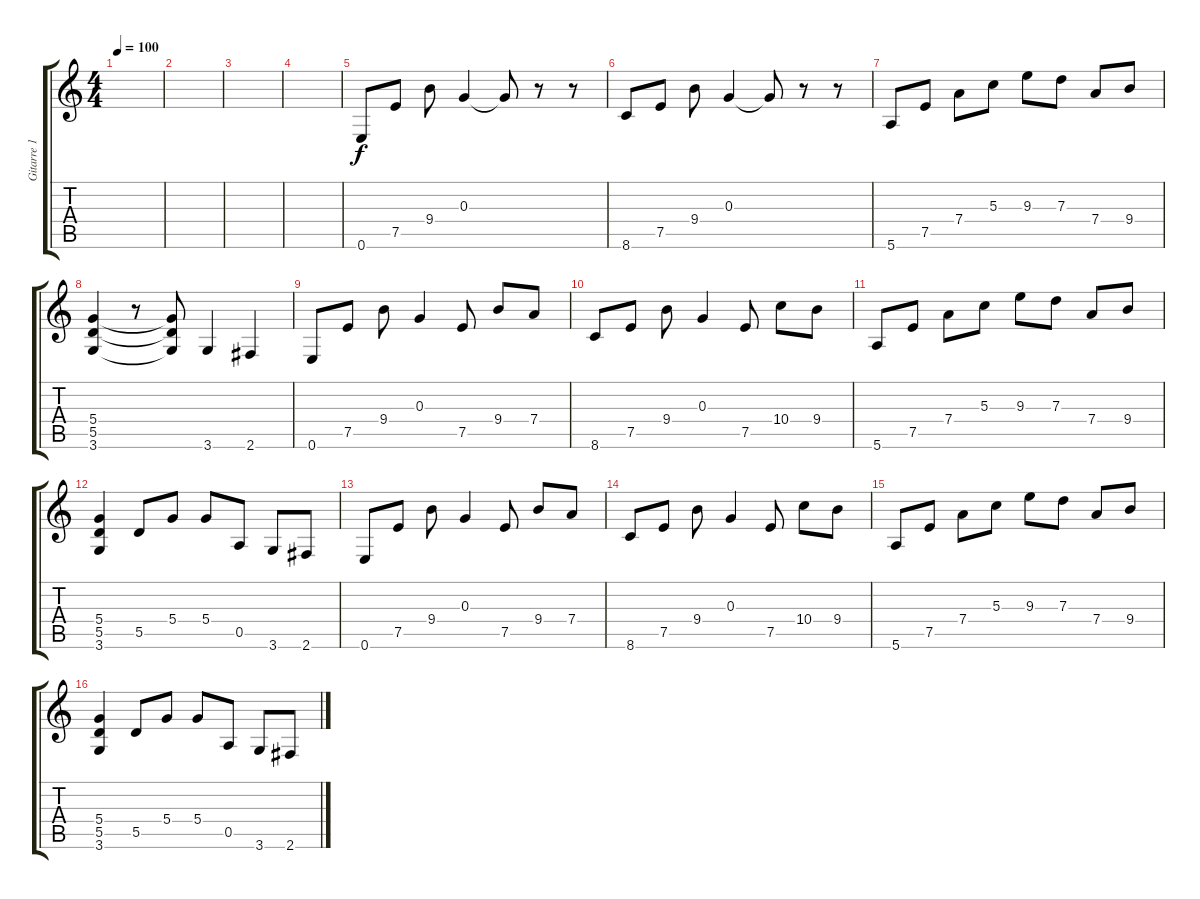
\track ("Gitarre 1" "Gitarre 1") {instrument acousticguitarsteel}
\staff {score tabs}
\tuning (E4 B3 G3 D3 A2 E2) {hide}
\ts (4 4)
\tempo 100
\clef g2
\ks c
|
|
|
|
0.6.8 7.5.8 9.4.8 0.3.4 0.3{t}.8 r.8 r.8 |
8.6.8 7.5.8 9.4.8 0.3.4 0.3{t}.8 r.8 r.8 |
5.6.8 7.5.8 7.4.8 5.3.8 9.3.8 7.3.8 7.4.8 9.4.8 |
(5.4 5.5 3.6).4 r.8 (5.4{t} 5.5{t} 3.6{t}).8 3.6.4 2.6.4 |
0.6.8 7.5.8 9.4.8 0.3.4 7.5.8 9.4.8 7.4.8 |
8.6.8 7.5.8 9.4.8 0.3.4 7.5.8 10.4.8 9.4.8 |
5.6.8 7.5.8 7.4.8 5.3.8 9.3.8 7.3.8 7.4.8 9.4.8 |
(5.4 5.5 3.6).4 5.5.8 5.4.8 5.4.8 0.5.8 3.6.8 2.6.8 |
0.6.8 7.5.8 9.4.8 0.3.4 7.5.8 9.4.8 7.4.8 |
8.6.8 7.5.8 9.4.8 0.3.4 7.5.8 10.4.8 9.4.8 |
5.6.8 7.5.8 7.4.8 5.3.8 9.3.8 7.3.8 7.4.8 9.4.8 |
(5.4 5.5 3.6).4 5.5.8 5.4.8 5.4.8 0.5.8 3.6.8 2.6.8
